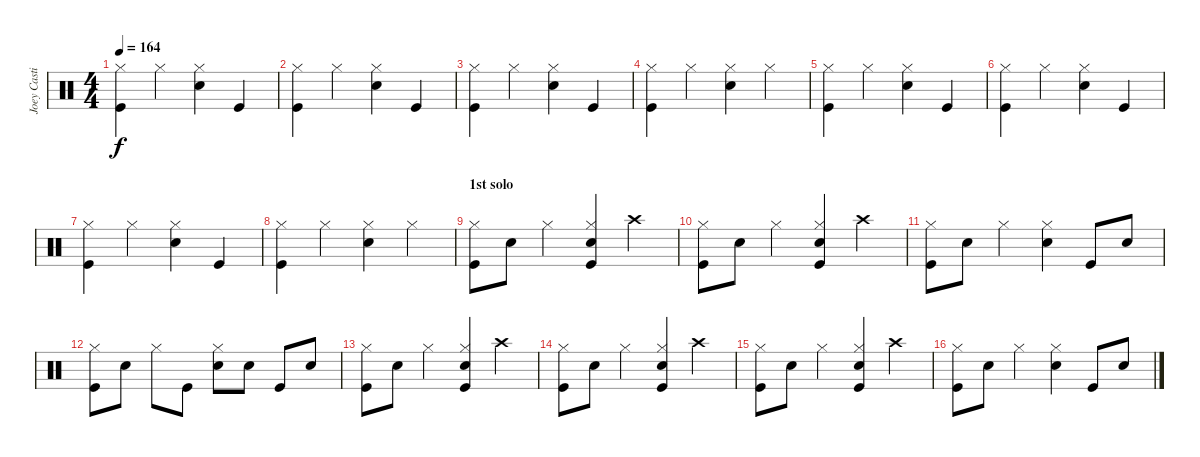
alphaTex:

\track ("Joey Castillo - drums" "Joey Casti") {instrument percussion}
\staff {score}
\articulation defaults
\ts (4 4)
\section ("" "")
\tempo 164
\clef neutral
\ks c
("Kick (hit)" "Hi-Hat (closed)").4{dy f} "Hi-Hat (closed)".4 ("Electric Snare (hit)" "Hi-Hat (closed)").4 "Kick (hit)".4 |
("Kick (hit)" "Hi-Hat (closed)").4 "Hi-Hat (closed)".4 ("Electric Snare (hit)" "Hi-Hat (closed)").4 "Kick (hit)".4 |
("Kick (hit)" "Hi-Hat (closed)").4 "Hi-Hat (closed)".4 ("Electric Snare (hit)" "Hi-Hat (closed)").4 "Kick (hit)".4 |
("Kick (hit)" "Hi-Hat (closed)").4 "Hi-Hat (closed)".4 ("Electric Snare (hit)" "Hi-Hat (closed)").4 "Hi-Hat (closed)".4 |
\section ("" "")
("Kick (hit)" "Hi-Hat (closed)").4 "Hi-Hat (closed)".4 ("Electric Snare (hit)" "Hi-Hat (closed)").4 "Kick (hit)".4 |
("Kick (hit)" "Hi-Hat (closed)").4 "Hi-Hat (closed)".4 ("Electric Snare (hit)" "Hi-Hat (closed)").4 "Kick (hit)".4 |
("Kick (hit)" "Hi-Hat (closed)").4 "Hi-Hat (closed)".4 ("Electric Snare (hit)" "Hi-Hat (closed)").4 "Kick (hit)".4 |
("Kick (hit)" "Hi-Hat (closed)").4 "Hi-Hat (closed)".4 ("Electric Snare (hit)" "Hi-Hat (closed)").4 "Hi-Hat (closed)".4 |
\section ("" "1st solo")
("Kick (hit)" "Hi-Hat (closed)").8 "Electric Snare (hit)".8 "Hi-Hat (closed)".4 ("Electric Snare (hit)" "Kick (hit)" "Hi-Hat (closed)").4 "Crash high (hit)".4 |
("Kick (hit)" "Hi-Hat (closed)").8 "Electric Snare (hit)".8 "Hi-Hat (closed)".4 ("Electric Snare (hit)" "Kick (hit)" "Hi-Hat (closed)").4 "Crash high (hit)".4 |
("Kick (hit)" "Hi-Hat (closed)").8 "Electric Snare (hit)".8 "Hi-Hat (closed)".4 ("Electric Snare (hit)" "Hi-Hat (closed)").4 "Kick (hit)".8 "Electric Snare (hit)".8 |
("Kick (hit)" "Hi-Hat (closed)").8 "Electric Snare (hit)".8 "Hi-Hat (closed)".8 "Kick (hit)".8 ("Electric Snare (hit)" "Hi-Hat (closed)").8 "Electric Snare (hit)".8 "Kick (hit)".8 "Electric Snare (hit)".8 |
\section ("" "")
("Kick (hit)" "Hi-Hat (closed)").8 "Electric Snare (hit)".8 "Hi-Hat (closed)".4 ("Electric Snare (hit)" "Kick (hit)" "Hi-Hat (closed)").4 "Crash high (hit)".4 |
("Kick (hit)" "Hi-Hat (closed)").8 "Electric Snare (hit)".8 "Hi-Hat (closed)".4 ("Electric Snare (hit)" "Kick (hit)" "Hi-Hat (closed)").4 "Crash high (hit)".4 |
("Kick (hit)" "Hi-Hat (closed)").8 "Electric Snare (hit)".8 "Hi-Hat (closed)".4 ("Electric Snare (hit)" "Kick (hit)" "Hi-Hat (closed)").4 "Crash high (hit)".4 |
("Kick (hit)" "Hi-Hat (closed)").8 "Electric Snare (hit)".8 "Hi-Hat (closed)".4 ("Electric Snare (hit)" "Hi-Hat (closed)").4 "Kick (hit)".8 "Electric Snare (hit)".8
